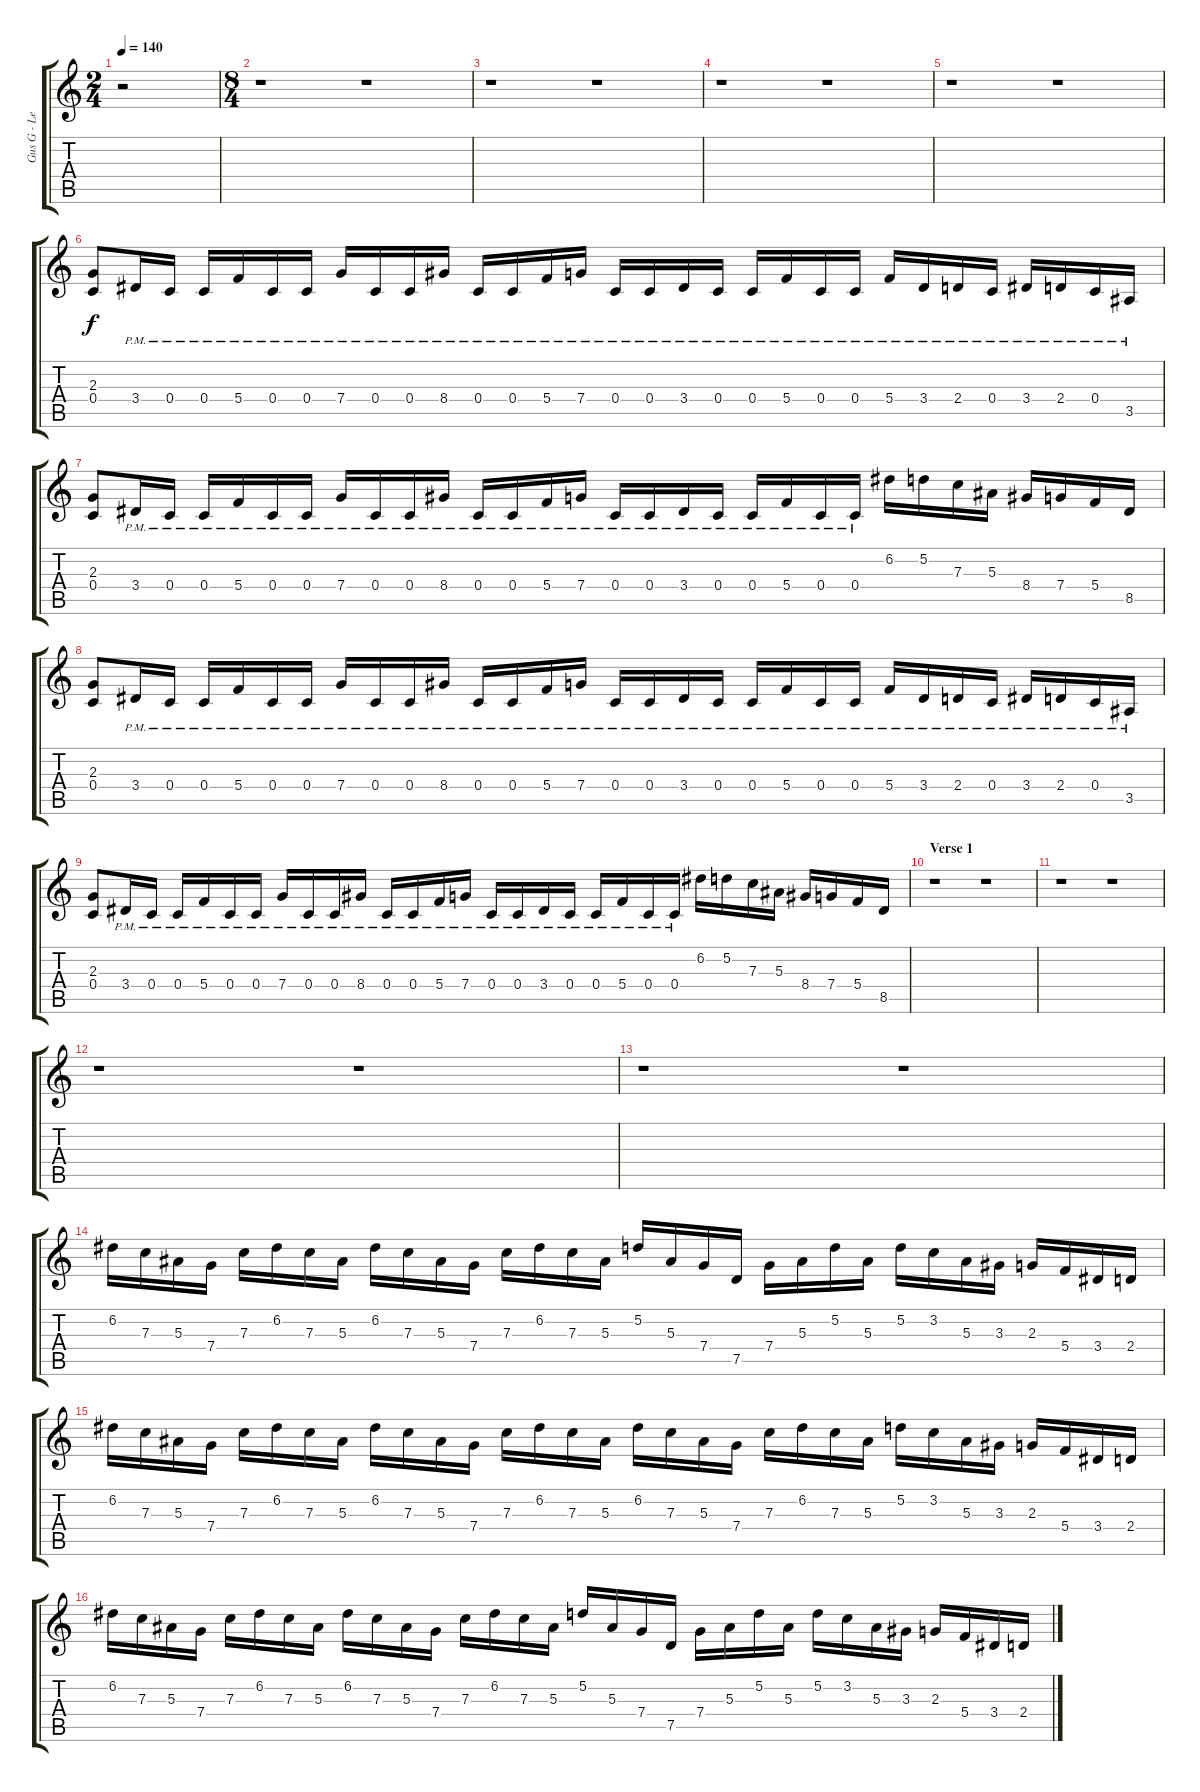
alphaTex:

\track ("Gus G - Lead/harmony" "Gus G - Le") {instrument overdrivenguitar}
\staff {score tabs}
\tuning (D4 A3 F3 C3 G2 C2) {hide}
\ts (2 4)
\tempo 140
\clef g2
\ks c
r.2{dy f instrument overdrivenguitar} |
\ts (8 4)
r.1 r.1 |
r.1 r.1 |
r.1 r.1 |
r.1 r.1 |
(2.3 0.4).8 3.4{pm}.16 0.4{pm}.16 0.4{pm}.16 5.4{pm}.16 0.4{pm}.16 0.4{pm}.16 7.4{pm}.16 0.4{pm}.16 0.4{pm}.16 8.4{pm}.16 0.4{pm}.16 0.4{pm}.16 5.4{pm}.16 7.4{pm}.16 0.4{pm}.16 0.4{pm}.16 3.4{pm}.16 0.4{pm}.16 0.4{pm}.16 5.4{pm}.16 0.4{pm}.16 0.4{pm}.16 5.4{pm}.16 3.4{pm}.16 2.4{pm}.16 0.4{pm}.16 3.4{pm}.16 2.4{pm}.16 0.4{pm}.16 3.5{pm}.16 |
(2.3 0.4).8 3.4{pm}.16 0.4{pm}.16 0.4{pm}.16 5.4{pm}.16 0.4{pm}.16 0.4{pm}.16 7.4{pm}.16 0.4{pm}.16 0.4{pm}.16 8.4{pm}.16 0.4{pm}.16 0.4{pm}.16 5.4{pm}.16 7.4{pm}.16 0.4{pm}.16 0.4{pm}.16 3.4{pm}.16 0.4{pm}.16 0.4{pm}.16 5.4{pm}.16 0.4{pm}.16 0.4{pm}.16 6.2.16 5.2.16 7.3.16 5.3.16 8.4.16 7.4.16 5.4.16 8.5.16 |
(2.3 0.4).8 3.4{pm}.16 0.4{pm}.16 0.4{pm}.16 5.4{pm}.16 0.4{pm}.16 0.4{pm}.16 7.4{pm}.16 0.4{pm}.16 0.4{pm}.16 8.4{pm}.16 0.4{pm}.16 0.4{pm}.16 5.4{pm}.16 7.4{pm}.16 0.4{pm}.16 0.4{pm}.16 3.4{pm}.16 0.4{pm}.16 0.4{pm}.16 5.4{pm}.16 0.4{pm}.16 0.4{pm}.16 5.4{pm}.16 3.4{pm}.16 2.4{pm}.16 0.4{pm}.16 3.4{pm}.16 2.4{pm}.16 0.4{pm}.16 3.5{pm}.16 |
(2.3 0.4).8 3.4{pm}.16 0.4{pm}.16 0.4{pm}.16 5.4{pm}.16 0.4{pm}.16 0.4{pm}.16 7.4{pm}.16 0.4{pm}.16 0.4{pm}.16 8.4{pm}.16 0.4{pm}.16 0.4{pm}.16 5.4{pm}.16 7.4{pm}.16 0.4{pm}.16 0.4{pm}.16 3.4{pm}.16 0.4{pm}.16 0.4{pm}.16 5.4{pm}.16 0.4{pm}.16 0.4{pm}.16 6.2.16 5.2.16 7.3.16 5.3.16 8.4.16 7.4.16 5.4.16 8.5.16 |
\section ("" "Verse 1")
r.1 r.1 |
r.1 r.1 |
r.1 r.1 |
r.1 r.1 |
6.2.16 7.3.16 5.3.16 7.4.16 7.3.16 6.2.16 7.3.16 5.3.16 6.2.16 7.3.16 5.3.16 7.4.16 7.3.16 6.2.16 7.3.16 5.3.16 5.2.16 5.3.16 7.4.16 7.5.16 7.4.16 5.3.16 5.2.16 5.3.16 5.2.16 3.2.16 5.3.16 3.3.16 2.3.16 5.4.16 3.4.16 2.4.16 |
6.2.16 7.3.16 5.3.16 7.4.16 7.3.16 6.2.16 7.3.16 5.3.16 6.2.16 7.3.16 5.3.16 7.4.16 7.3.16 6.2.16 7.3.16 5.3.16 6.2.16 7.3.16 5.3.16 7.4.16 7.3.16 6.2.16 7.3.16 5.3.16 5.2.16 3.2.16 5.3.16 3.3.16 2.3.16 5.4.16 3.4.16 2.4.16 |
6.2.16 7.3.16 5.3.16 7.4.16 7.3.16 6.2.16 7.3.16 5.3.16 6.2.16 7.3.16 5.3.16 7.4.16 7.3.16 6.2.16 7.3.16 5.3.16 5.2.16 5.3.16 7.4.16 7.5.16 7.4.16 5.3.16 5.2.16 5.3.16 5.2.16 3.2.16 5.3.16 3.3.16 2.3.16 5.4.16 3.4.16 2.4.16
